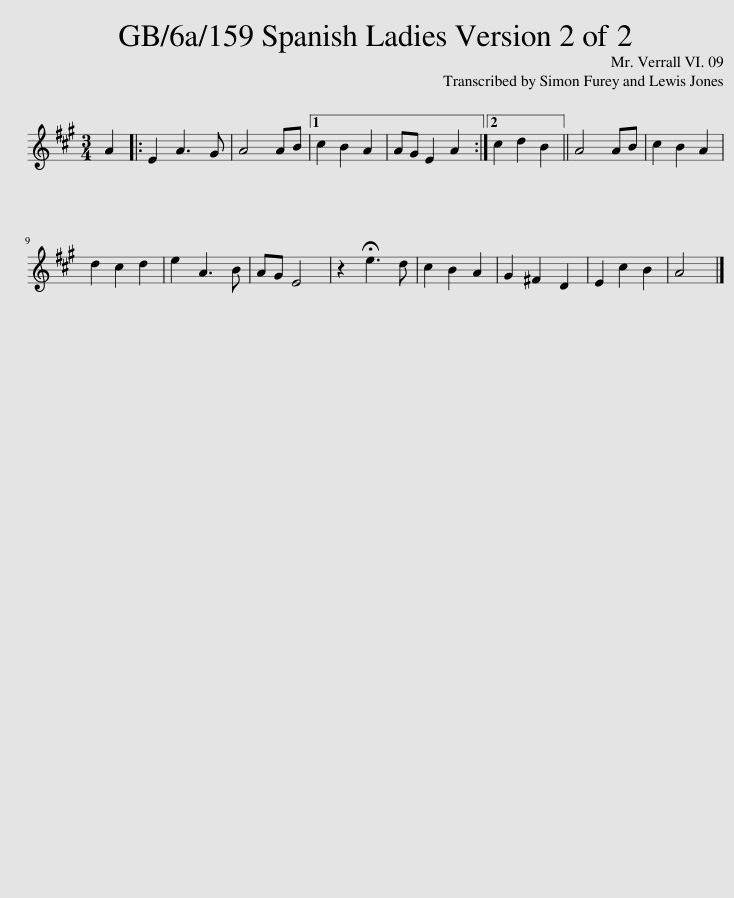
X:1
L:1/8
M:3/4
I:linebreak $
K:A
V:1 treble
V:1
 A2 |: E2 A3 G | A4 AB |1 c2 B2 A2 | AG E2 A2 :|2 %5
 c2 d2 B2 || A4 AB | c2 B2 A2 |$ d2 c2 d2 | e2 A3 B | %10
 AG E4 | z2 !fermata!e3 d | c2 B2 A2 | G2 ^F2 D2 | E2 c2 B2 | %15
 A4 |] %16
